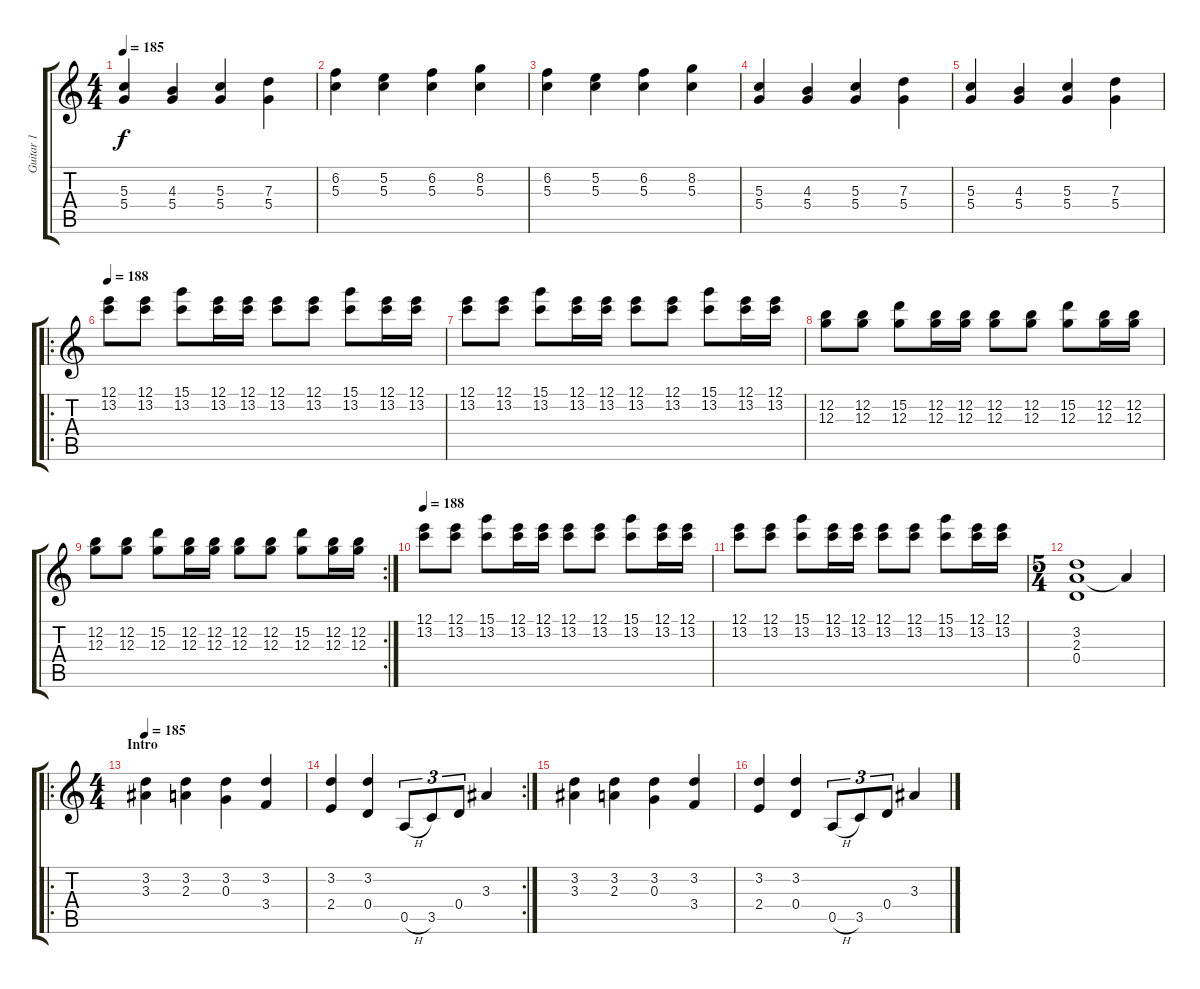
\track ("Guitar 1" "Guitar 1") {instrument distortionguitar}
\staff {score tabs}
\tuning (E4 B3 G3 D3 A2 E2) {hide}
\ts (4 4)
\tempo 185
\clef g2
\ks c
(5.3 5.4).4{dy f} (4.3 5.4).4 (5.3 5.4).4 (7.3 5.4).4 |
(6.2 5.3).4 (5.2 5.3).4 (6.2 5.3).4 (8.2 5.3).4 |
(6.2 5.3).4 (5.2 5.3).4 (6.2 5.3).4 (8.2 5.3).4 |
(5.3 5.4).4 (4.3 5.4).4 (5.3 5.4).4 (7.3 5.4).4 |
(5.3 5.4).4 (4.3 5.4).4 (5.3 5.4).4 (7.3 5.4).4 |
\ro
\tempo 188
(12.1 13.2).8{volume 8} (12.1 13.2).8 (15.1 13.2).8 (12.1 13.2).16 (12.1 13.2).16 (12.1 13.2).8 (12.1 13.2).8 (15.1 13.2).8 (12.1 13.2).16 (12.1 13.2).16 |
(12.1 13.2).8 (12.1 13.2).8 (15.1 13.2).8 (12.1 13.2).16 (12.1 13.2).16 (12.1 13.2).8 (12.1 13.2).8 (15.1 13.2).8 (12.1 13.2).16 (12.1 13.2).16 |
(12.2 12.3).8 (12.2 12.3).8 (15.2 12.3).8 (12.2 12.3).16 (12.2 12.3).16 (12.2 12.3).8 (12.2 12.3).8 (15.2 12.3).8 (12.2 12.3).16 (12.2 12.3).16 |
\rc 2
(12.2 12.3).8 (12.2 12.3).8 (15.2 12.3).8 (12.2 12.3).16 (12.2 12.3).16 (12.2 12.3).8 (12.2 12.3).8 (15.2 12.3).8 (12.2 12.3).16 (12.2 12.3).16 |
\tempo 188
(12.1 13.2).8{volume 8} (12.1 13.2).8 (15.1 13.2).8 (12.1 13.2).16 (12.1 13.2).16 (12.1 13.2).8 (12.1 13.2).8 (15.1 13.2).8 (12.1 13.2).16 (12.1 13.2).16 |
(12.1 13.2).8 (12.1 13.2).8 (15.1 13.2).8 (12.1 13.2).16 (12.1 13.2).16 (12.1 13.2).8 (12.1 13.2).8 (15.1 13.2).8 (12.1 13.2).16 (12.1 13.2).16 |
\ts (5 4)
(3.2 2.3 0.4).1 2.3{t}.4 |
\ro
\ts (4 4)
\section ("" "Intro")
\tempo 185
(3.2 3.3).4{volume 10} (3.2 2.3).4 (3.2 0.3).4 (3.2 3.4).4 |
\rc 2
(3.2 2.4).4 (3.2 0.4).4 0.5{h}.8{tu (3 2)} 3.5.8{tu (3 2)} 0.4.8{tu (3 2)} 3.3.4 |
(3.2 3.3).4 (3.2 2.3).4 (3.2 0.3).4 (3.2 3.4).4 |
(3.2 2.4).4 (3.2 0.4).4 0.5{h}.8{tu (3 2)} 3.5.8{tu (3 2)} 0.4.8{tu (3 2)} 3.3.4
